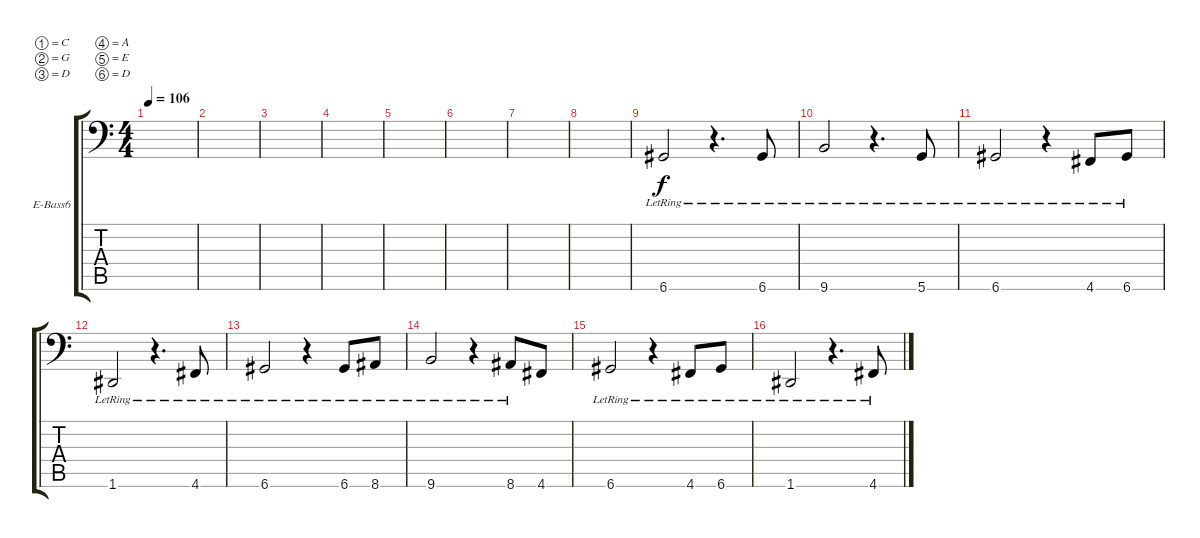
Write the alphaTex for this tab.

\defaultSystemsLayout 4
\bracketExtendMode groupsimilarinstruments
\firstSystemTrackNameOrientation horizontal
\otherSystemsTrackNameOrientation horizontal
\track ("Electric Bass" "E-Bass6") {instrument electricbassfinger}
\staff {score tabs}
\tuning (C3 G2 D2 A1 E1 D1)
\ts (4 4)
\tempo 106
\clef f4
\scale
0.487395
\ks c
|
\scale
0.256303 |
\scale
0.256303 |
\scale
0.333333 |
\scale
0.333333 |
\scale
0.333333 |
\scale
0.333333 |
\scale
0.333333 |
\scale
0.333333 6.6{lr}.2 r.4{d} 6.6{lr}.8 |
9.6{lr}.2 r.4{d} 5.6{lr}.8 |
6.6{lr}.2 r.4 4.6{lr}.8 6.6{lr}.8 |
1.6{lr}.2 r.4{d} 4.6{lr}.8 |
6.6{lr}.2 r.4 6.6{lr}.8 8.6{lr}.8 |
9.6{lr}.2 r.4 8.6{lr}.8 4.6.8 |
6.6{lr}.2 r.4 4.6{lr}.8 6.6{lr}.8 |
1.6{lr}.2 r.4{d} 4.6{lr}.8
